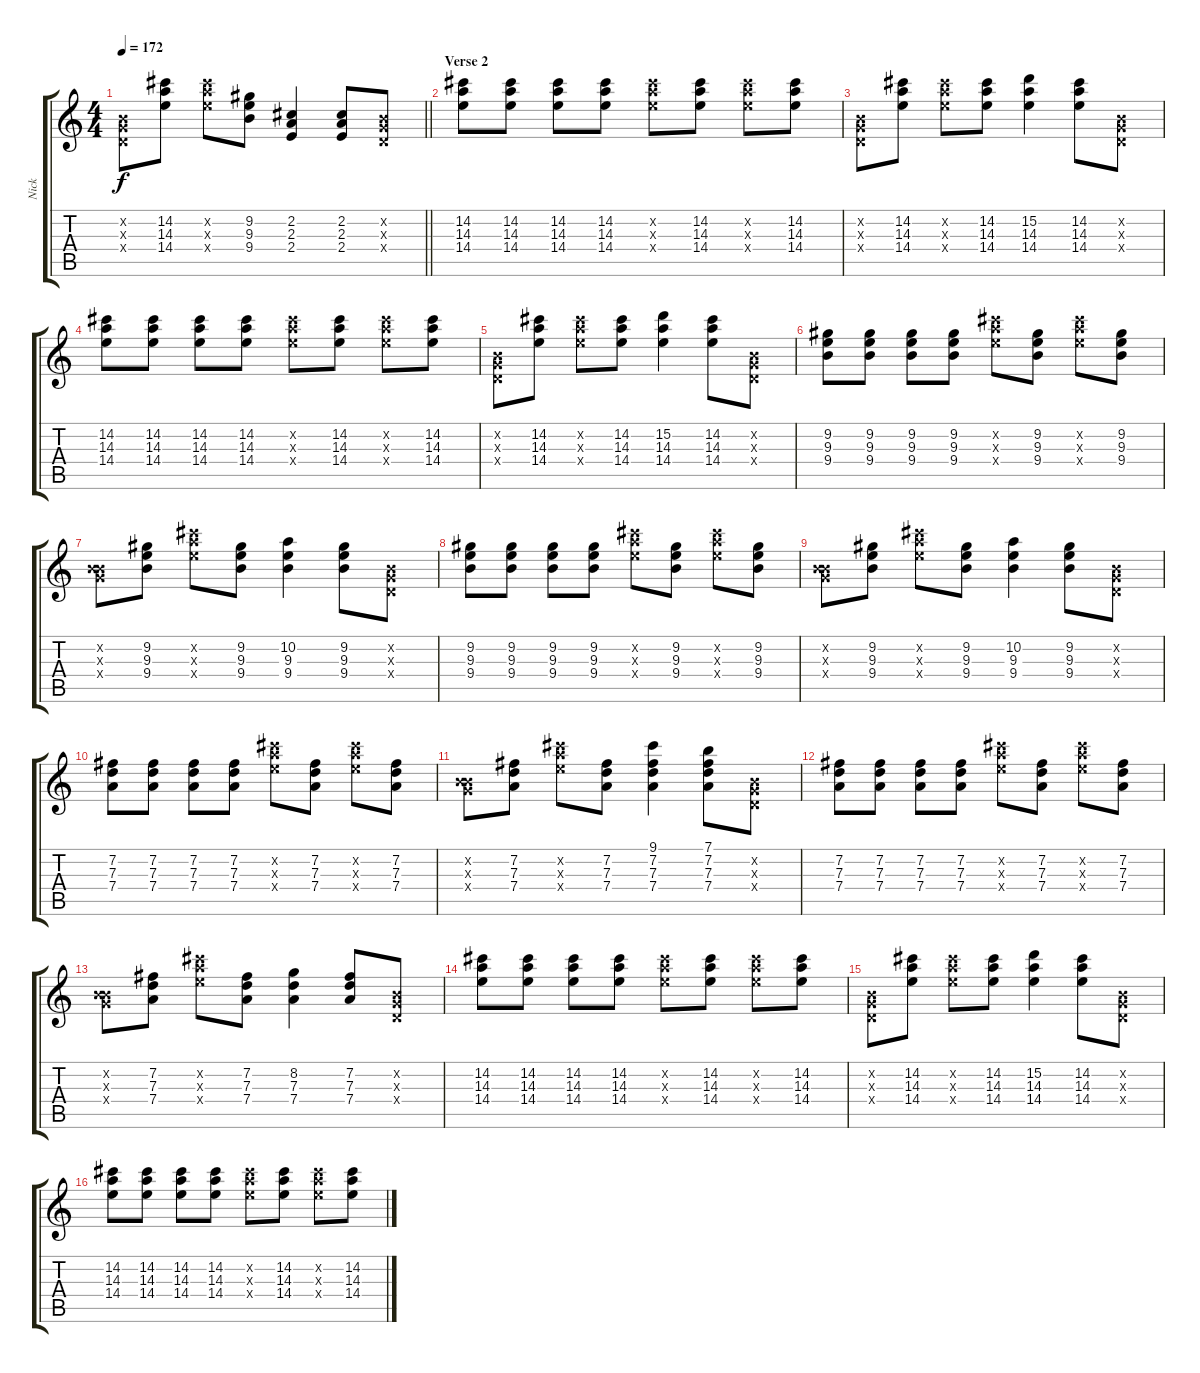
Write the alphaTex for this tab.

\track ("Nick" "Nick") {instrument distortionguitar}
\staff {score tabs}
\tuning (E4 B3 G3 D3 A2 E2) {hide}
\ts (4 4)
\tempo 172
\clef g2
\barLineRight lightlight
\ks c
(0.2{x} 0.3{x} 0.4{x}).8{dy f} (14.2 14.3 14.4).8 (14.2{x} 14.3{x} 14.4{x}).8 (9.2 9.3 9.4).8 (2.2 2.3 2.4).4 (2.2 2.3 2.4).8 (0.2{x} 0.3{x} 0.4{x}).8 |
\section ("" "Verse 2")
(14.2 14.3 14.4).8 (14.2 14.3 14.4).8 (14.2 14.3 14.4).8 (14.2 14.3 14.4).8 (14.2{x} 14.3{x} 14.4{x}).8 (14.2 14.3 14.4).8 (14.2{x} 14.3{x} 14.4{x}).8 (14.2 14.3 14.4).8 |
(0.2{x} 0.3{x} 0.4{x}).8 (14.2 14.3 14.4).8 (14.2{x} 14.3{x} 14.4{x}).8 (14.2 14.3 14.4).8 (15.2 14.3 14.4).4 (14.2 14.3 14.4).8 (0.2{x} 0.3{x} 0.4{x}).8 |
(14.2 14.3 14.4).8 (14.2 14.3 14.4).8 (14.2 14.3 14.4).8 (14.2 14.3 14.4).8 (14.2{x} 14.3{x} 14.4{x}).8 (14.2 14.3 14.4).8 (14.2{x} 14.3{x} 14.4{x}).8 (14.2 14.3 14.4).8 |
(0.2{x} 0.3{x} 0.4{x}).8 (14.2 14.3 14.4).8 (14.2{x} 14.3{x} 14.4{x}).8 (14.2 14.3 14.4).8 (15.2 14.3 14.4).4 (14.2 14.3 14.4).8 (0.2{x} 0.3{x} 0.4{x}).8 |
(9.2 9.3 9.4).8 (9.2 9.3 9.4).8 (9.2 9.3 9.4).8 (9.2 9.3 9.4).8 (14.2{x} 14.3{x} 14.4{x}).8 (9.2 9.3 9.4).8 (14.2{x} 14.3{x} 14.4{x}).8 (9.2 9.3 9.4).8 |
(0.2{x} 0.3{x} 9.4{x}).8 (9.2 9.3 9.4).8 (14.2{x} 14.3{x} 14.4{x}).8 (9.2 9.3 9.4).8 (10.2 9.3 9.4).4 (9.2 9.3 9.4).8 (0.2{x} 0.3{x} 0.4{x}).8 |
(9.2 9.3 9.4).8 (9.2 9.3 9.4).8 (9.2 9.3 9.4).8 (9.2 9.3 9.4).8 (14.2{x} 14.3{x} 14.4{x}).8 (9.2 9.3 9.4).8 (14.2{x} 14.3{x} 14.4{x}).8 (9.2 9.3 9.4).8 |
(0.2{x} 0.3{x} 9.4{x}).8 (9.2 9.3 9.4).8 (14.2{x} 14.3{x} 14.4{x}).8 (9.2 9.3 9.4).8 (10.2 9.3 9.4).4 (9.2 9.3 9.4).8 (0.2{x} 0.3{x} 0.4{x}).8 |
(7.2 7.3 7.4).8 (7.2 7.3 7.4).8 (7.2 7.3 7.4).8 (7.2 7.3 7.4).8 (14.2{x} 14.3{x} 14.4{x}).8 (7.2 7.3 7.4).8 (14.2{x} 14.3{x} 14.4{x}).8 (7.2 7.3 7.4).8 |
(0.2{x} 0.3{x} 9.4{x}).8 (7.2 7.3 7.4).8 (14.2{x} 14.3{x} 14.4{x}).8 (7.2 7.3 7.4).8 (9.1 7.2 7.3 7.4).4 (7.1 7.2 7.3 7.4).8 (0.2{x} 0.3{x} 0.4{x}).8 |
(7.2 7.3 7.4).8 (7.2 7.3 7.4).8 (7.2 7.3 7.4).8 (7.2 7.3 7.4).8 (14.2{x} 14.3{x} 14.4{x}).8 (7.2 7.3 7.4).8 (14.2{x} 14.3{x} 14.4{x}).8 (7.2 7.3 7.4).8 |
(0.2{x} 0.3{x} 9.4{x}).8 (7.2 7.3 7.4).8 (14.2{x} 14.3{x} 14.4{x}).8 (7.2 7.3 7.4).8 (8.2 7.3 7.4).4 (7.2 7.3 7.4).8 (0.2{x} 0.3{x} 0.4{x}).8 |
(14.2 14.3 14.4).8 (14.2 14.3 14.4).8 (14.2 14.3 14.4).8 (14.2 14.3 14.4).8 (14.2{x} 14.3{x} 14.4{x}).8 (14.2 14.3 14.4).8 (14.2{x} 14.3{x} 14.4{x}).8 (14.2 14.3 14.4).8 |
(0.2{x} 0.3{x} 0.4{x}).8 (14.2 14.3 14.4).8 (14.2{x} 14.3{x} 14.4{x}).8 (14.2 14.3 14.4).8 (15.2 14.3 14.4).4 (14.2 14.3 14.4).8 (0.2{x} 0.3{x} 0.4{x}).8 |
(14.2 14.3 14.4).8 (14.2 14.3 14.4).8 (14.2 14.3 14.4).8 (14.2 14.3 14.4).8 (14.2{x} 14.3{x} 14.4{x}).8 (14.2 14.3 14.4).8 (14.2{x} 14.3{x} 14.4{x}).8 (14.2 14.3 14.4).8
